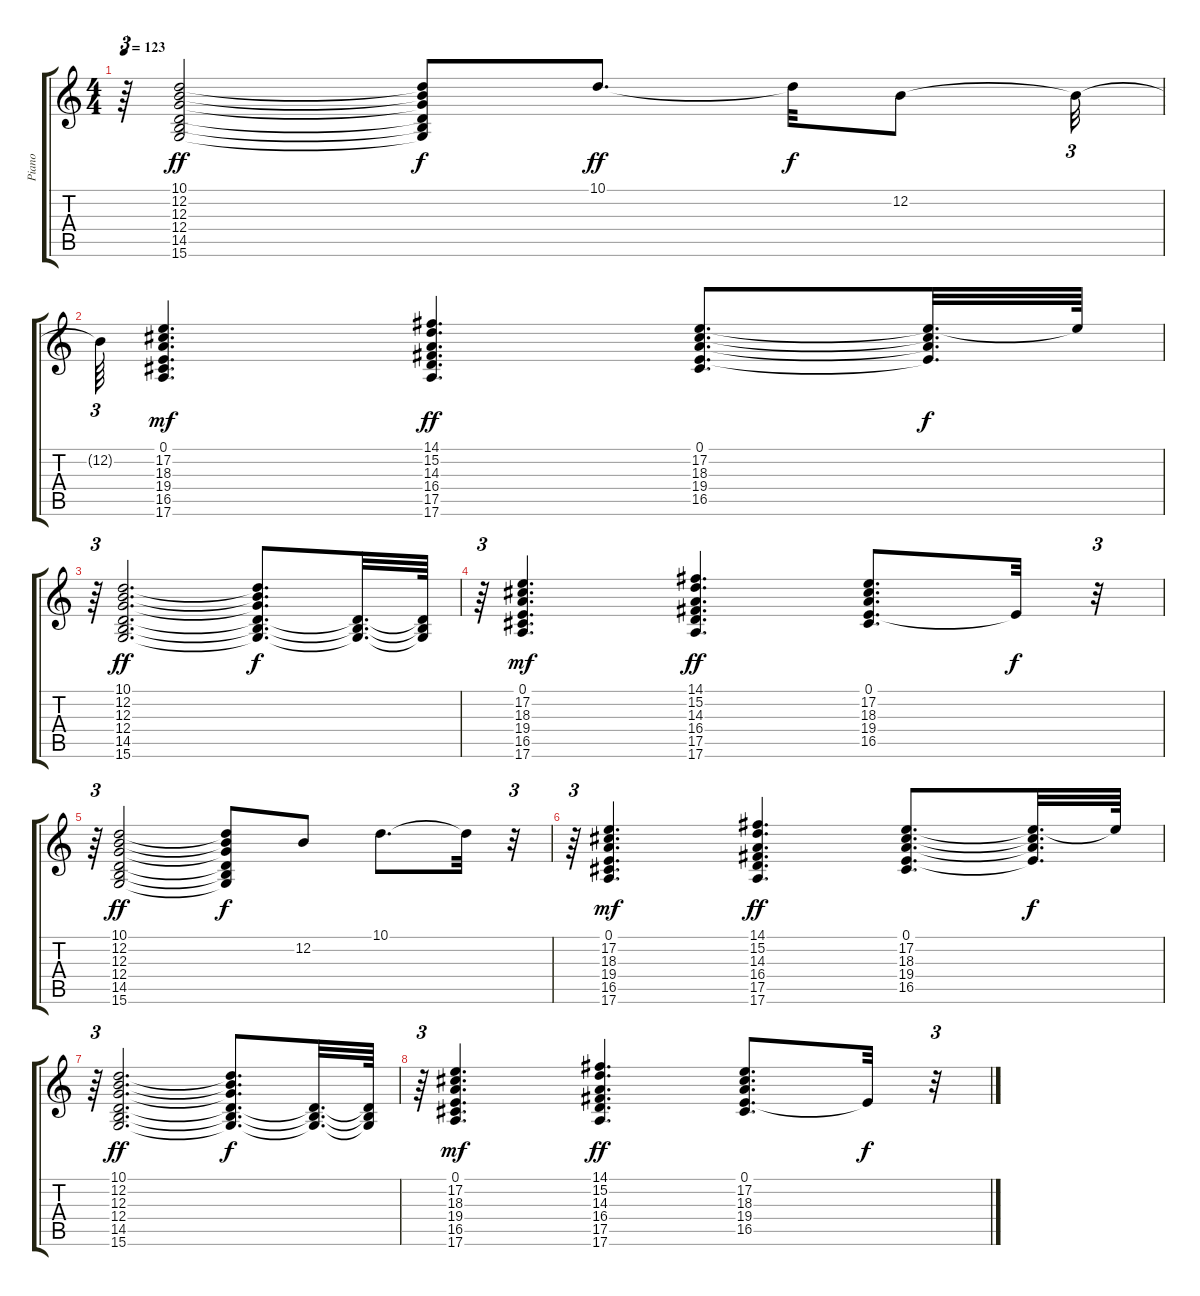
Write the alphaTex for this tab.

\track ("Piano" "Piano") {instrument electricpiano1}
\staff {score tabs}
\tuning (E4 B3 G3 D3 A2 E2) {hide}
\ts (4 4)
\tempo 123
\clef g2
\ks c
r.64{tu (3 2) dy f} (10.1 12.2 12.3 12.4 14.5 15.6).2{dy ff} (10.1{t} 12.2{t} 12.3{t} 12.4{t} 14.5{t} 15.6{t}).8{dy f} 10.1.8{d dy ff} 10.1{t}.32{dy f} 12.2.8 12.2{t}.32{tu (3 2)} |
12.2{t}.64{tu (3 2)} (0.1 17.2 18.3 19.4 16.5 17.6).4{d dy mf} (14.1 15.2 14.3 16.4 17.5 17.6).4{d dy ff} (0.1 17.2 18.3 19.4 16.5).8{d} (0.1{t} 17.2{t} 18.3{t} 19.4{t}).32{d dy f} 17.2{t}.64 |
r.64{tu (3 2)} (10.1 12.2 12.3 12.4 14.5 15.6).2{d dy ff} (10.1{t} 12.2{t} 12.3{t} 12.4{t} 14.5{t} 15.6{t}).8{d dy f} (12.4{t} 14.5{t} 15.6{t}).32{d} (12.4{t} 14.5{t} 15.6{t}).64 |
r.64{tu (3 2)} (0.1 17.2 18.3 19.4 16.5 17.6).4{d dy mf} (14.1 15.2 14.3 16.4 17.5 17.6).4{d dy ff} (0.1 17.2 18.3 19.4 16.5).8{d} 0.1{t}.32{dy f} r.32{tu (3 2)} |
r.64{tu (3 2)} (10.1 12.2 12.3 12.4 14.5 15.6).2{dy ff} (10.1{t} 12.2{t} 12.3{t} 12.4{t} 14.5{t} 15.6{t}).8{dy f} 12.2.8 10.1.8{d} 10.1{t}.32 r.32{tu (3 2)} |
r.64{tu (3 2)} (0.1 17.2 18.3 19.4 16.5 17.6).4{d dy mf} (14.1 15.2 14.3 16.4 17.5 17.6).4{d dy ff} (0.1 17.2 18.3 19.4 16.5).8{d} (0.1{t} 17.2{t} 18.3{t} 19.4{t}).32{d dy f} 17.2{t}.64 |
r.64{tu (3 2)} (10.1 12.2 12.3 12.4 14.5 15.6).2{d dy ff} (10.1{t} 12.2{t} 12.3{t} 12.4{t} 14.5{t} 15.6{t}).8{d dy f} (12.4{t} 14.5{t} 15.6{t}).32{d} (12.4{t} 14.5{t} 15.6{t}).64 |
r.64{tu (3 2)} (0.1 17.2 18.3 19.4 16.5 17.6).4{d dy mf} (14.1 15.2 14.3 16.4 17.5 17.6).4{d dy ff} (0.1 17.2 18.3 19.4 16.5).8{d} 0.1{t}.32{dy f} r.32{tu (3 2)}
